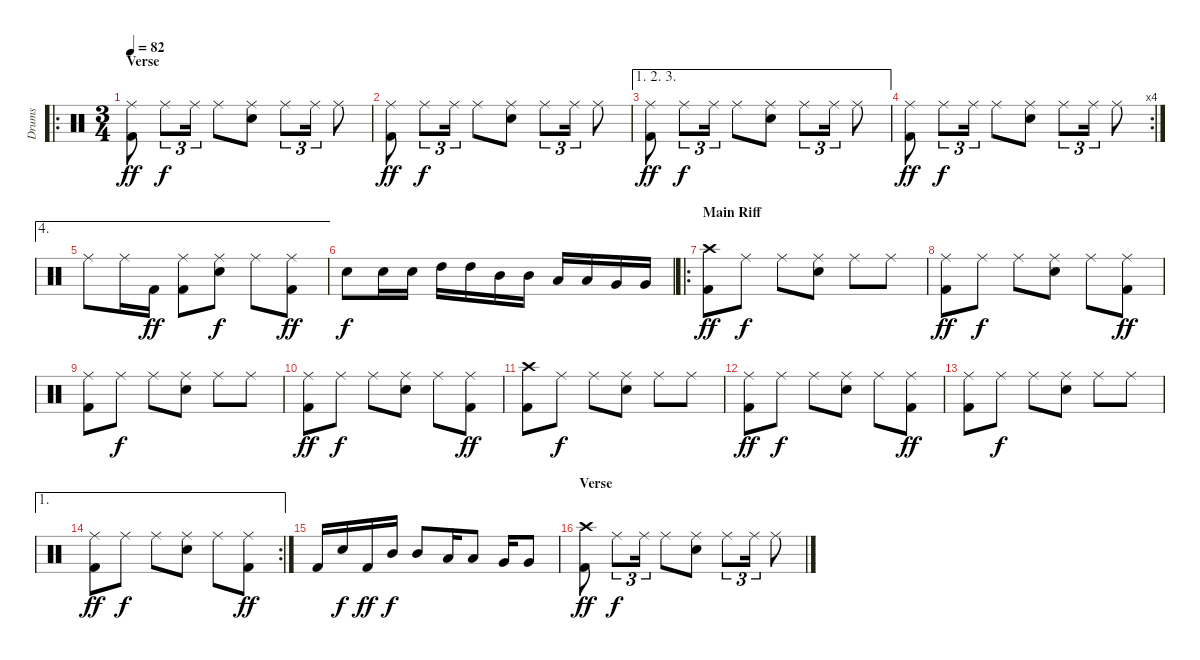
\track ("Drums" "Drums") {instrument percussion}
\staff {score}
\articulation defaults
\ro
\ts (3 4)
\section ("" "Verse")
\tempo 82
\clef neutral
\ks c
("Ride (middle)" "Kick (hit) 2").8{dy ff} "Ride (middle)".8{tu (3 2) dy f} "Ride (middle)".16{tu (3 2)} "Ride (middle)".8 ("Ride (middle)" "Electric Snare (hit)").8 "Ride (middle)".8{tu (3 2)} "Ride (middle)".16{tu (3 2)} "Ride (middle)".8 |
("Ride (middle)" "Kick (hit) 2").8{dy ff} "Ride (middle)".8{tu (3 2) dy f} "Ride (middle)".16{tu (3 2)} "Ride (middle)".8 ("Ride (middle)" "Electric Snare (hit)").8 "Ride (middle)".8{tu (3 2)} "Ride (middle)".16{tu (3 2)} "Ride (middle)".8 |
\ae (1 2 3)
("Ride (middle)" "Kick (hit) 2").8{dy ff} "Ride (middle)".8{tu (3 2) dy f} "Ride (middle)".16{tu (3 2)} "Ride (middle)".8 ("Ride (middle)" "Electric Snare (hit)").8 "Ride (middle)".8{tu (3 2)} "Ride (middle)".16{tu (3 2)} "Ride (middle)".8 |
\rc 4
("Ride (middle)" "Kick (hit) 2").8{dy ff} "Ride (middle)".8{tu (3 2) dy f} "Ride (middle)".16{tu (3 2)} "Ride (middle)".8 ("Ride (middle)" "Electric Snare (hit)").8 "Ride (middle)".8{tu (3 2)} "Ride (middle)".16{tu (3 2)} "Ride (middle)".8 |
\ae 4 "Ride (middle)".8 "Ride (middle)".16 "Kick (hit) 2".16{dy ff}
("Ride (middle)" "Kick (hit) 2").8 ("Ride (middle)" "Electric Snare (hit)").8{dy f} "Ride (middle)".8 ("Ride (middle)" "Kick (hit) 2").8{dy ff} |
"Electric Snare (hit)".8{dy f} "Electric Snare (hit)".16 "Electric Snare (hit)".16 "High Tom (hit)".16 "High Tom (hit)".16 "Mid Tom (hit)".16 "Mid Tom (hit)".16 "Low Tom (hit)".16 "Low Tom (hit)".16 "Very Low Tom (hit)".16 "Very Low Tom (hit)".16 |
\ro
\section ("" "Main Riff")
("Crash high (hit)" "Kick (hit) 2").8{dy ff} "Ride (middle)".8{dy f} "Ride (middle)".8 ("Ride (middle)" "Electric Snare (hit)").8 "Ride (middle)".8 "Ride (middle)".8 |
("Ride (middle)" "Kick (hit) 2").8{dy ff} "Ride (middle)".8{dy f} "Ride (middle)".8 ("Ride (middle)" "Electric Snare (hit)").8 "Ride (middle)".8 ("Ride (middle)" "Kick (hit) 2").8{dy ff} |
("Ride (middle)" "Kick (hit) 2").8 "Ride (middle)".8{dy f} "Ride (middle)".8 ("Ride (middle)" "Electric Snare (hit)").8 "Ride (middle)".8 "Ride (middle)".8 |
("Ride (middle)" "Kick (hit) 2").8{dy ff} "Ride (middle)".8{dy f} "Ride (middle)".8 ("Ride (middle)" "Electric Snare (hit)").8 "Ride (middle)".8 ("Ride (middle)" "Kick (hit) 2").8{dy ff} |
("Crash high (hit)" "Kick (hit) 2").8 "Ride (middle)".8{dy f} "Ride (middle)".8 ("Ride (middle)" "Electric Snare (hit)").8 "Ride (middle)".8 "Ride (middle)".8 |
("Ride (middle)" "Kick (hit) 2").8{dy ff} "Ride (middle)".8{dy f} "Ride (middle)".8 ("Ride (middle)" "Electric Snare (hit)").8 "Ride (middle)".8 ("Ride (middle)" "Kick (hit) 2").8{dy ff} |
("Ride (middle)" "Kick (hit) 2").8 "Ride (middle)".8{dy f} "Ride (middle)".8 ("Ride (middle)" "Electric Snare (hit)").8 "Ride (middle)".8 "Ride (middle)".8 |
\ae 1
\rc 2
("Ride (middle)" "Kick (hit) 2").8{dy ff} "Ride (middle)".8{dy f} "Ride (middle)".8 ("Ride (middle)" "Electric Snare (hit)").8 "Ride (middle)".8 ("Ride (middle)" "Kick (hit) 2").8{dy ff} |
"Kick (hit) 2".16 "Electric Snare (hit)".16{dy f} "Kick (hit) 2".16{dy ff} "Mid Tom (hit)".16{dy f} "Mid Tom (hit)".8 "Low Tom (hit)".16 "Low Tom (hit)".8 "Very Low Tom (hit)".16 "Very Low Tom (hit)".8 |
\section ("" "Verse")
("Crash high (hit)" "Kick (hit) 2").8{dy ff} "Ride (middle)".8{tu (3 2) dy f} "Ride (middle)".16{tu (3 2)} "Ride (middle)".8 ("Ride (middle)" "Electric Snare (hit)").8 "Ride (middle)".8{tu (3 2)} "Ride (middle)".16{tu (3 2)} "Ride (middle)".8
